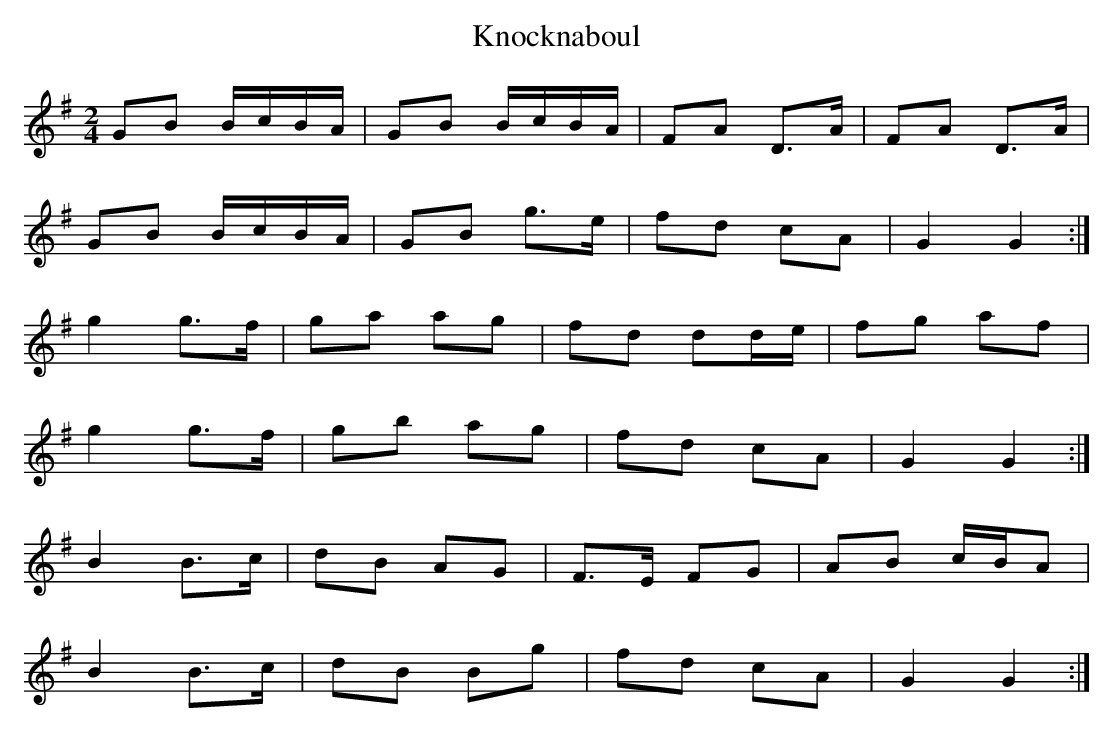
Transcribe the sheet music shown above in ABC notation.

X:1
T:Knocknaboul
M:2/4
L:1/8
K:G Major
GB B/c/B/A/|GB B/c/B/A/|FA D>A|FA D>A|!
GB B/c/B/A/|GB g>e|fd cA|G2 G2:|!
g2 g>f|ga ag|fd dd/e/|fg af|!
g2 g>f|gb ag|fd cA|G2 G2:|!
B2 B>c|dB AG|F>E FG|AB c/B/A|!
B2 B>c|dB Bg|fd cA|G2 G2:|!
